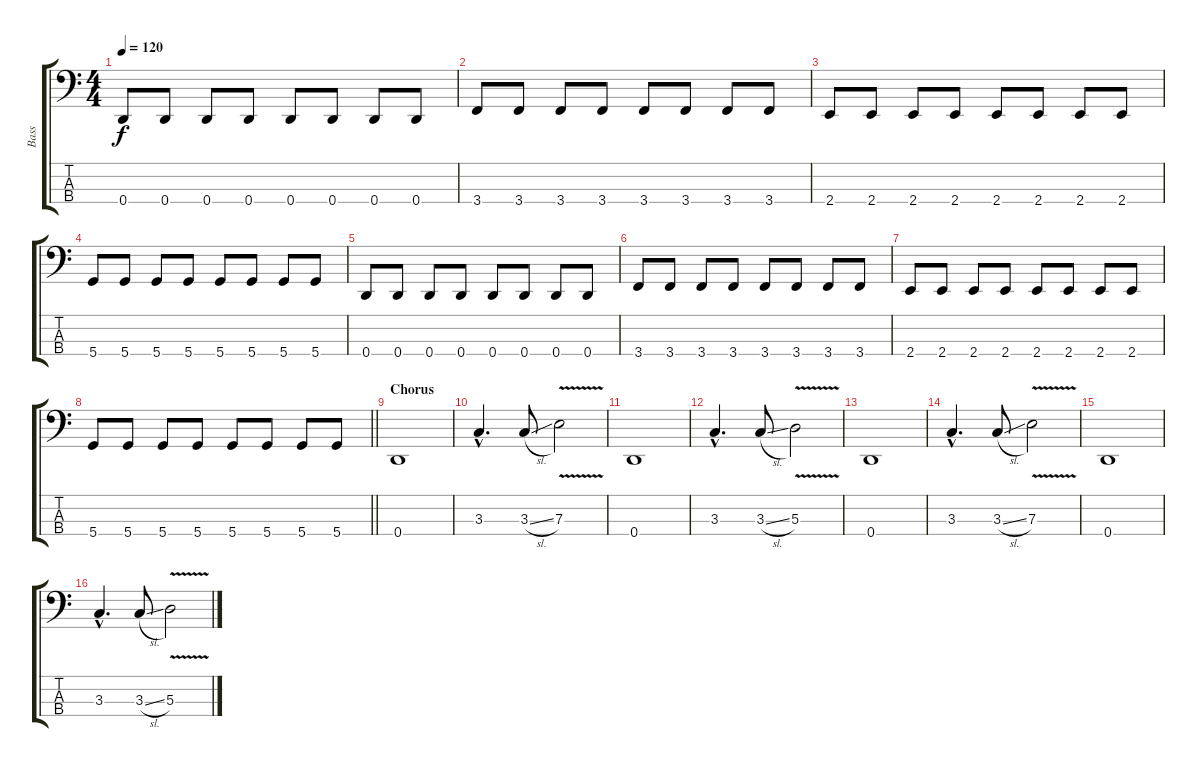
\track ("Bass" "Bass") {instrument electricbasspick}
\staff {score tabs}
\tuning (G2 D2 A1 D1) {hide}
\ts (4 4)
\tempo 120
\clef f4
\ks c
0.4.8{dy f} 0.4.8 0.4.8 0.4.8 0.4.8 0.4.8 0.4.8 0.4.8 |
3.4.8 3.4.8 3.4.8 3.4.8 3.4.8 3.4.8 3.4.8 3.4.8 |
2.4.8 2.4.8 2.4.8 2.4.8 2.4.8 2.4.8 2.4.8 2.4.8 |
5.4.8 5.4.8 5.4.8 5.4.8 5.4.8 5.4.8 5.4.8 5.4.8 |
0.4.8 0.4.8 0.4.8 0.4.8 0.4.8 0.4.8 0.4.8 0.4.8 |
3.4.8 3.4.8 3.4.8 3.4.8 3.4.8 3.4.8 3.4.8 3.4.8 |
2.4.8 2.4.8 2.4.8 2.4.8 2.4.8 2.4.8 2.4.8 2.4.8 |
\barLineRight lightlight
5.4.8 5.4.8 5.4.8 5.4.8 5.4.8 5.4.8 5.4.8 5.4.8 |
\section ("" "Chorus")
0.4.1 |
3.3{hac}.4{d} 3.3{sl}.8 7.3{v}.2 |
0.4.1 |
3.3{hac}.4{d} 3.3{sl}.8 5.3{v}.2 |
0.4.1 |
3.3{hac}.4{d} 3.3{sl}.8 7.3{v}.2 |
0.4.1 |
3.3{hac}.4{d} 3.3{sl}.8 5.3{v}.2
